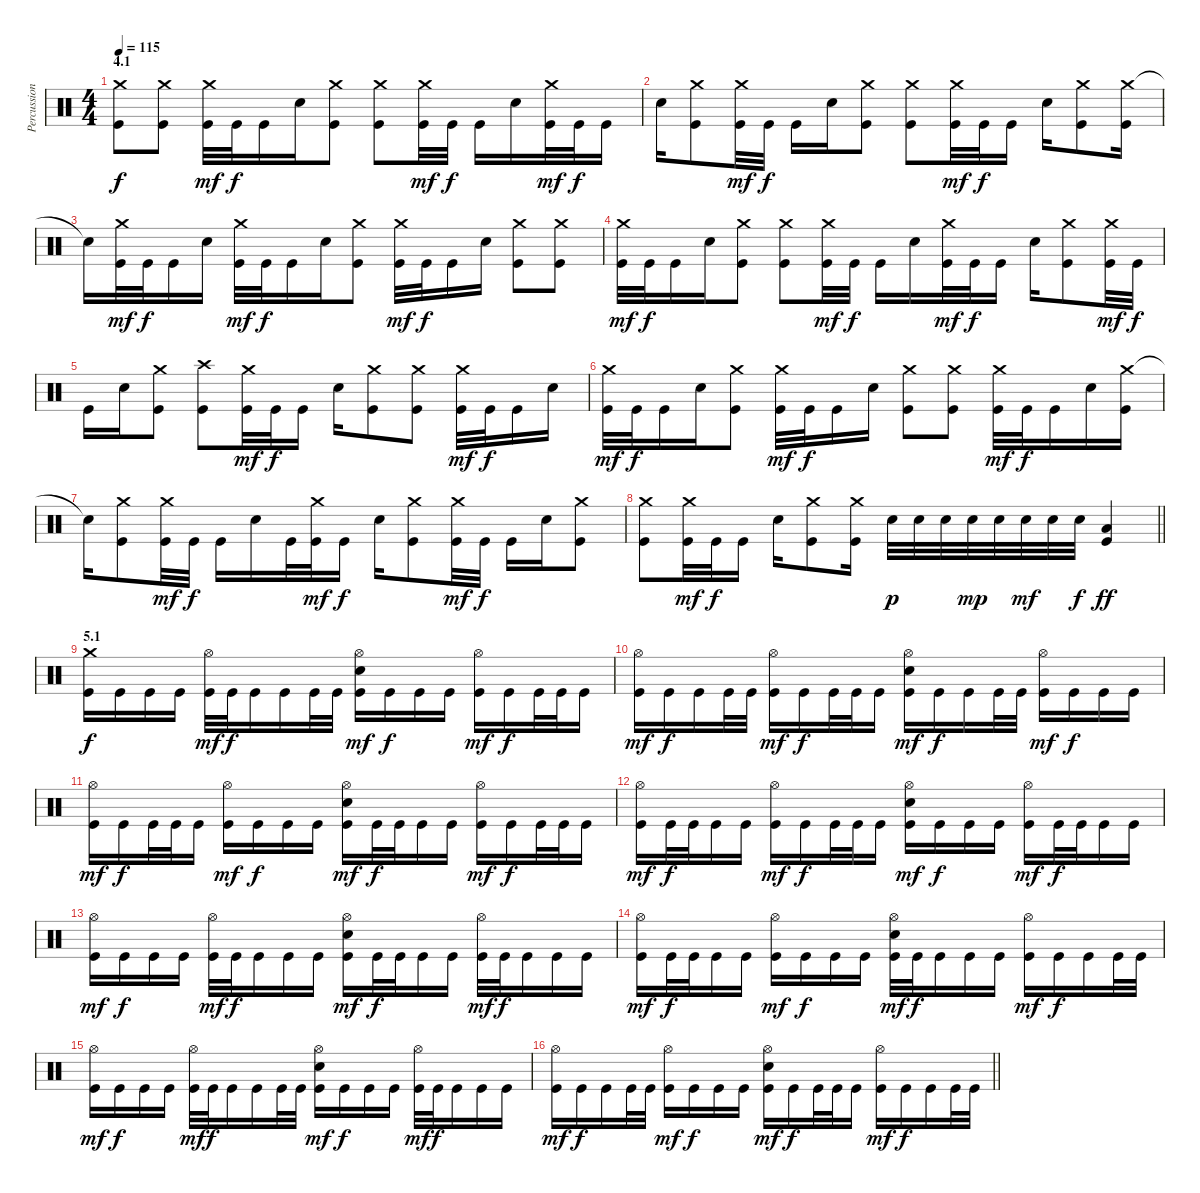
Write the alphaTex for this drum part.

\track ("Percussion" "Percussion") {instrument percussion}
\staff {score}
\articulation defaults
\ts (4 4)
\section ("" "4.1")
\tempo 115
\clef neutral
\ks c
("Crash medium (hit)" "Kick (hit)").8{dy f} ("Crash medium (hit)" "Kick (hit)").8 ("Crash medium (hit)" "Kick (hit)").32{dy mf} "Kick (hit)".32{dy f} "Kick (hit)".16 "Snare (hit) 2".16 ("Crash medium (hit)" "Kick (hit)").8 ("Crash medium (hit)" "Kick (hit)").8 ("Crash medium (hit)" "Kick (hit)").32{dy mf} "Kick (hit)".32{dy f} "Kick (hit)".16 "Snare (hit) 2".16 ("Crash medium (hit)" "Kick (hit)").32{dy mf} "Kick (hit)".32{dy f} "Kick (hit)".16 |
"Snare (hit) 2".16 ("Crash medium (hit)" "Kick (hit)").8 ("Crash medium (hit)" "Kick (hit)").32{dy mf} "Kick (hit)".32{dy f} "Kick (hit)".16 "Snare (hit) 2".16 ("Crash medium (hit)" "Kick (hit)").8 ("Crash medium (hit)" "Kick (hit)").8 ("Crash medium (hit)" "Kick (hit)").32{dy mf} "Kick (hit)".32{dy f} "Kick (hit)".16 "Snare (hit) 2".16 ("Crash medium (hit)" "Kick (hit)").8 ("Crash medium (hit)" "Kick (hit)").16 |
"Snare (hit)"{t}.16 ("Crash medium (hit)" "Kick (hit)").32{dy mf} "Kick (hit)".32{dy f} "Kick (hit)".16 "Snare (hit) 2".16 ("Crash medium (hit)" "Kick (hit)").32{dy mf} "Kick (hit)".32{dy f} "Kick (hit)".16 "Snare (hit) 2".16 ("Crash medium (hit)" "Kick (hit)").8 ("Crash medium (hit)" "Kick (hit)").32{dy mf} "Kick (hit)".32{dy f} "Kick (hit)".16 "Snare (hit) 2".16 ("Crash medium (hit)" "Kick (hit)").8 ("Crash medium (hit)" "Kick (hit)").8 |
("Crash medium (hit)" "Kick (hit)").32{dy mf} "Kick (hit)".32{dy f} "Kick (hit)".16 "Snare (hit) 2".16 ("Crash medium (hit)" "Kick (hit)").8 ("Crash medium (hit)" "Kick (hit)").8 ("Crash medium (hit)" "Kick (hit)").32{dy mf} "Kick (hit)".32{dy f} "Kick (hit)".16 "Snare (hit) 2".16 ("Crash medium (hit)" "Kick (hit)").32{dy mf} "Kick (hit)".32{dy f} "Kick (hit)".16 "Snare (hit) 2".16 ("Crash medium (hit)" "Kick (hit)").8 ("Crash medium (hit)" "Kick (hit)").32{dy mf} "Kick (hit)".32{dy f} |
"Kick (hit)".16 "Snare (hit) 2".16 ("Crash medium (hit)" "Kick (hit)").8 ("Crash high (hit)" "Kick (hit)").8 ("Crash medium (hit)" "Kick (hit)").32{dy mf} "Kick (hit)".32{dy f} "Kick (hit)".16 "Snare (hit) 2".16 ("Crash medium (hit)" "Kick (hit)").8 ("Crash medium (hit)" "Kick (hit)").8 ("Crash medium (hit)" "Kick (hit)").32{dy mf} "Kick (hit)".32{dy f} "Kick (hit)".16 "Snare (hit) 2".16 |
("Crash medium (hit)" "Kick (hit)").32{dy mf} "Kick (hit)".32{dy f} "Kick (hit)".16 "Snare (hit) 2".16 ("Crash medium (hit)" "Kick (hit)").8 ("Crash medium (hit)" "Kick (hit)").32{dy mf} "Kick (hit)".32{dy f} "Kick (hit)".16 "Snare (hit) 2".16 ("Crash medium (hit)" "Kick (hit)").8 ("Crash medium (hit)" "Kick (hit)").8 ("Crash medium (hit)" "Kick (hit)").32{dy mf} "Kick (hit)".32{dy f} "Kick (hit)".16 "Snare (hit) 2".16 ("Crash medium (hit)" "Kick (hit)").16 |
"Snare (hit)"{t}.16 ("Crash medium (hit)" "Kick (hit)").8 ("Crash medium (hit)" "Kick (hit)").32{dy mf} "Kick (hit)".32{dy f} "Kick (hit)".16 "Snare (hit) 2".16 "Kick (hit)".32 ("Crash medium (hit)" "Kick (hit)").32{dy mf} "Kick (hit)".16{dy f} "Snare (hit) 2".16 ("Crash medium (hit)" "Kick (hit)").8 ("Crash medium (hit)" "Kick (hit)").32{dy mf} "Kick (hit)".32{dy f} "Kick (hit)".16 "Snare (hit) 2".16 ("Crash medium (hit)" "Kick (hit)").8 |
\barLineRight lightlight
("Crash medium (hit)" "Kick (hit)").8 ("Crash medium (hit)" "Kick (hit)").32{dy mf} "Kick (hit)".32{dy f} "Kick (hit)".16 "Snare (hit) 2".16 ("Crash medium (hit)" "Kick (hit)").8 ("Crash medium (hit)" "Kick (hit)").16 "Snare (hit) 2".32{dy p} "Snare (hit) 2".32 "Snare (hit) 2".32 "Snare (hit) 2".32{dy mp} "Snare (hit) 2".32 "Snare (hit) 2".32{dy mf} "Snare (hit) 2".32 "Snare (hit) 2".32{dy f} ("Low Floor Tom (hit)" "Kick (hit)").4{dy ff} |
\section ("" "5.1")
("Crash medium (hit)" "Kick (hit)").16{dy f} "Kick (hit)".16 "Kick (hit)".16 "Kick (hit)".16 ("Hi-Hat (open)" "Kick (hit)").32{dy mf} "Kick (hit)".32{dy f} "Kick (hit)".16 "Kick (hit)".16 "Kick (hit)".32 "Kick (hit)".32 ("Hi-Hat (open)" "Snare (hit) 2" "Kick (hit)").16{dy mf} "Kick (hit)".16{dy f} "Kick (hit)".16 "Kick (hit)".16 ("Hi-Hat (open)" "Kick (hit)").16{dy mf} "Kick (hit)".16{dy f} "Kick (hit)".32 "Kick (hit)".32 "Kick (hit)".16 |
("Hi-Hat (open)" "Kick (hit)").16{dy mf} "Kick (hit)".16{dy f} "Kick (hit)".16 "Kick (hit)".32 "Kick (hit)".32 ("Hi-Hat (open)" "Kick (hit)").16{dy mf} "Kick (hit)".16{dy f} "Kick (hit)".32 "Kick (hit)".32 "Kick (hit)".16 ("Hi-Hat (open)" "Snare (hit) 2" "Kick (hit)").16{dy mf} "Kick (hit)".16{dy f} "Kick (hit)".16 "Kick (hit)".32 "Kick (hit)".32 ("Hi-Hat (open)" "Kick (hit)").16{dy mf} "Kick (hit)".16{dy f} "Kick (hit)".16 "Kick (hit)".16 |
("Hi-Hat (open)" "Kick (hit)").16{dy mf} "Kick (hit)".16{dy f} "Kick (hit)".32 "Kick (hit)".32 "Kick (hit)".16 ("Hi-Hat (open)" "Kick (hit)").16{dy mf} "Kick (hit)".16{dy f} "Kick (hit)".16 "Kick (hit)".16 ("Hi-Hat (open)" "Snare (hit) 2" "Kick (hit)").16{dy mf} "Kick (hit)".32{dy f} "Kick (hit)".32 "Kick (hit)".16 "Kick (hit)".16 ("Hi-Hat (open)" "Kick (hit)").16{dy mf} "Kick (hit)".16{dy f} "Kick (hit)".32 "Kick (hit)".32 "Kick (hit)".16 |
("Hi-Hat (open)" "Kick (hit)").16{dy mf} "Kick (hit)".32{dy f} "Kick (hit)".32 "Kick (hit)".16 "Kick (hit)".16 ("Hi-Hat (open)" "Kick (hit)").16{dy mf} "Kick (hit)".16{dy f} "Kick (hit)".32 "Kick (hit)".32 "Kick (hit)".16 ("Hi-Hat (open)" "Snare (hit) 2" "Kick (hit)").16{dy mf} "Kick (hit)".16{dy f} "Kick (hit)".16 "Kick (hit)".16 ("Hi-Hat (open)" "Kick (hit)").16{dy mf} "Kick (hit)".32{dy f} "Kick (hit)".32 "Kick (hit)".16 "Kick (hit)".16 |
("Hi-Hat (open)" "Kick (hit)").16{dy mf} "Kick (hit)".16{dy f} "Kick (hit)".16 "Kick (hit)".16 ("Hi-Hat (open)" "Kick (hit)").32{dy mf} "Kick (hit)".32{dy f} "Kick (hit)".16 "Kick (hit)".16 "Kick (hit)".16 ("Hi-Hat (open)" "Snare (hit) 2" "Kick (hit)").16{dy mf} "Kick (hit)".32{dy f} "Kick (hit)".32 "Kick (hit)".16 "Kick (hit)".16 ("Hi-Hat (open)" "Kick (hit)").32{dy mf} "Kick (hit)".32{dy f} "Kick (hit)".16 "Kick (hit)".16 "Kick (hit)".16 |
("Hi-Hat (open)" "Kick (hit)").16{dy mf} "Kick (hit)".32{dy f} "Kick (hit)".32 "Kick (hit)".16 "Kick (hit)".16 ("Hi-Hat (open)" "Kick (hit)").16{dy mf} "Kick (hit)".16{dy f} "Kick (hit)".16 "Kick (hit)".16 ("Hi-Hat (open)" "Snare (hit) 2" "Kick (hit)").32{dy mf} "Kick (hit)".32{dy f} "Kick (hit)".16 "Kick (hit)".16 "Kick (hit)".16 ("Hi-Hat (open)" "Kick (hit)").16{dy mf} "Kick (hit)".16{dy f} "Kick (hit)".16 "Kick (hit)".32 "Kick (hit)".32 |
("Hi-Hat (open)" "Kick (hit)").16{dy mf} "Kick (hit)".16{dy f} "Kick (hit)".16 "Kick (hit)".16 ("Hi-Hat (open)" "Kick (hit)").32{dy mf} "Kick (hit)".32{dy f} "Kick (hit)".16 "Kick (hit)".16 "Kick (hit)".32 "Kick (hit)".32 ("Hi-Hat (open)" "Snare (hit) 2" "Kick (hit)").16{dy mf} "Kick (hit)".16{dy f} "Kick (hit)".16 "Kick (hit)".16 ("Hi-Hat (open)" "Kick (hit)").32{dy mf} "Kick (hit)".32{dy f} "Kick (hit)".16 "Kick (hit)".16 "Kick (hit)".16 |
\barLineRight lightlight
("Hi-Hat (open)" "Kick (hit)").16{dy mf} "Kick (hit)".16{dy f} "Kick (hit)".16 "Kick (hit)".32 "Kick (hit)".32 ("Hi-Hat (open)" "Kick (hit)").16{dy mf} "Kick (hit)".16{dy f} "Kick (hit)".16 "Kick (hit)".16 ("Hi-Hat (open)" "Snare (hit) 2" "Kick (hit)").16{dy mf} "Kick (hit)".16{dy f} "Kick (hit)".32 "Kick (hit)".32 "Kick (hit)".16 ("Hi-Hat (open)" "Kick (hit)").16{dy mf} "Kick (hit)".16{dy f} "Kick (hit)".16 "Kick (hit)".32 "Kick (hit)".32
